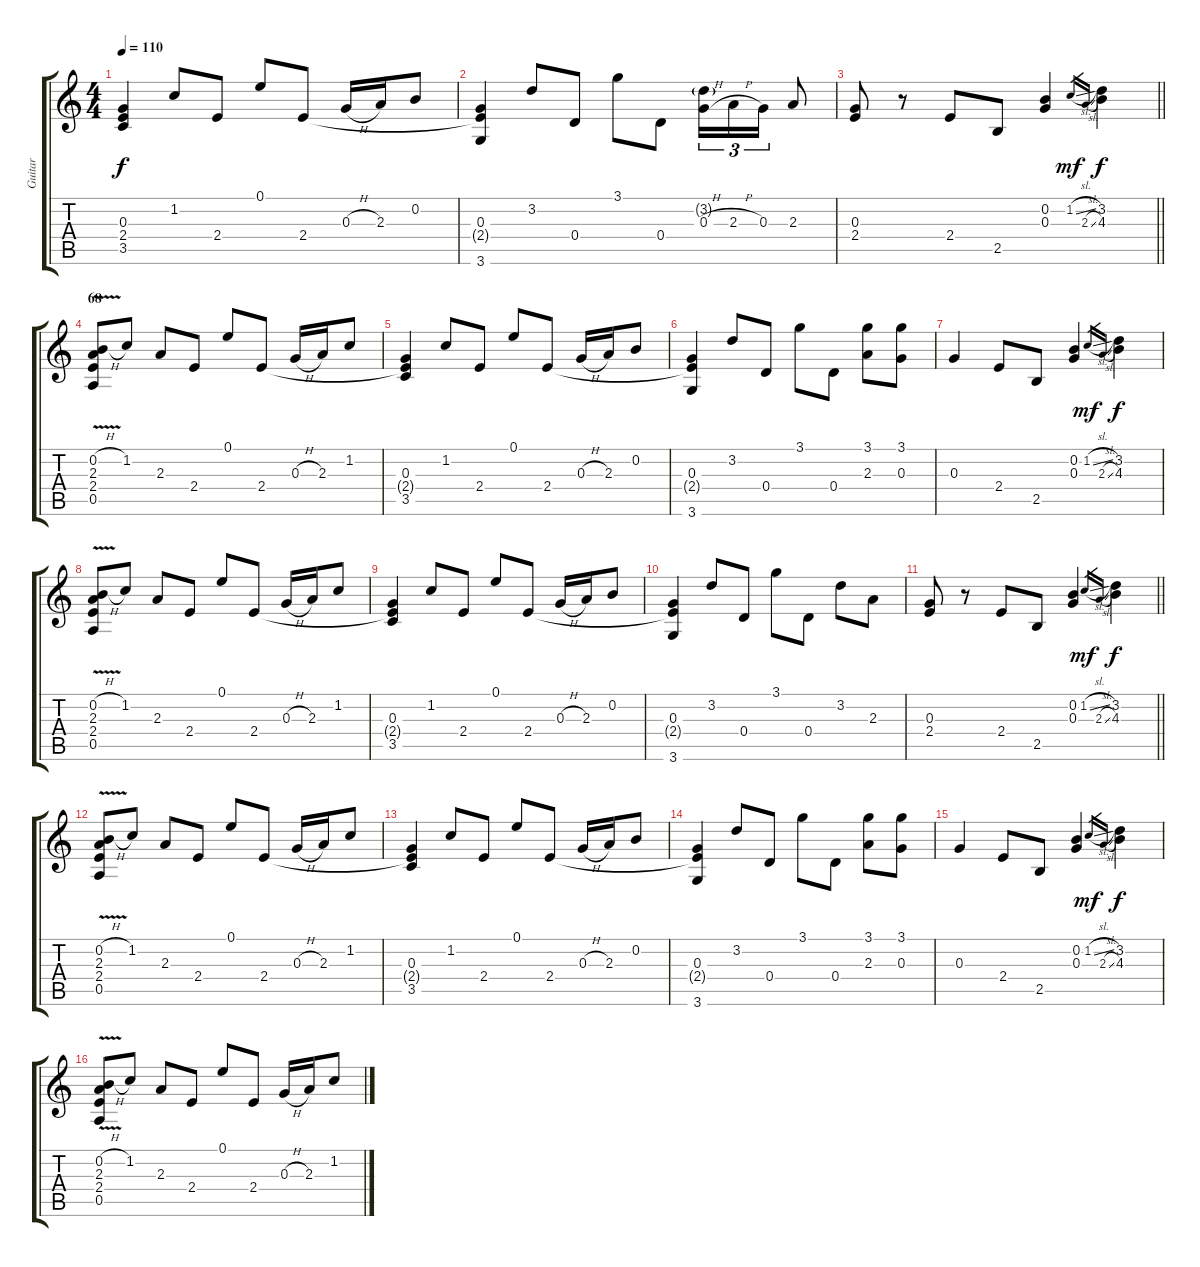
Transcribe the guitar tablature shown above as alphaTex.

\track ("Guitar" "Guitar") {instrument acousticguitarsteel}
\staff {score tabs}
\tuning (E4 B3 G3 D3 A2 E2) {hide}
\ts (4 4)
\tempo 110
\clef g2
\ks c
(0.3 2.4{t} 3.5).4{dy f} 1.2.8 2.4.8 0.1.8 2.4.8 0.3{h}.16 2.3.16 0.2.8 |
(0.3 2.4{t} 3.6).4 3.2.8 0.4.8 3.1.8 0.4.8 (3.2{g} 0.3{h}).16{tu (3 2)} 2.3{h}.16{tu (3 2)} 0.3.16{tu (3 2)} 2.3.8 |
\barLineRight lightlight
(0.3 2.4).8 r.8 2.4.8 2.5.8 (0.2 0.3).4 1.2{sl}.16{gr dy mf} 2.3{sl}.16{gr} (3.2 4.3).4{dy f} |
\section ("" "68")
(0.2{h} 2.3{v} 2.4{v} 0.5).8 1.2.8 2.3.8 2.4.8 0.1.8 2.4.8 0.3{h}.16 2.3.16 1.2.8 |
(0.3 2.4{t} 3.5).4 1.2.8 2.4.8 0.1.8 2.4.8 0.3{h}.16 2.3.16 0.2.8 |
(0.3 2.4{t} 3.6).4 3.2.8 0.4.8 3.1.8 0.4.8 (3.1 2.3).8 (3.1 0.3).8 |
0.3.4 2.4.8 2.5.8 (0.2 0.3).4 1.2{sl}.16{gr dy mf} 2.3{sl}.16{gr} (3.2 4.3).4{dy f} |
(0.2{h} 2.3{v} 2.4{v} 0.5).8 1.2.8 2.3.8 2.4.8 0.1.8 2.4.8 0.3{h}.16 2.3.16 1.2.8 |
(0.3 2.4{t} 3.5).4 1.2.8 2.4.8 0.1.8 2.4.8 0.3{h}.16 2.3.16 0.2.8 |
(0.3 2.4{t} 3.6).4 3.2.8 0.4.8 3.1.8 0.4.8 3.2.8 2.3.8 |
\barLineRight lightlight
(0.3 2.4).8 r.8 2.4.8 2.5.8 (0.2 0.3).4 1.2{sl}.16{gr dy mf} 2.3{sl}.16{gr} (3.2 4.3).4{dy f} |
(0.2{h} 2.3{v} 2.4{v} 0.5).8 1.2.8 2.3.8 2.4.8 0.1.8 2.4.8 0.3{h}.16 2.3.16 1.2.8 |
(0.3 2.4{t} 3.5).4 1.2.8 2.4.8 0.1.8 2.4.8 0.3{h}.16 2.3.16 0.2.8 |
(0.3 2.4{t} 3.6).4 3.2.8 0.4.8 3.1.8 0.4.8 (3.1 2.3).8 (3.1 0.3).8 |
0.3.4 2.4.8 2.5.8 (0.2 0.3).4 1.2{sl}.16{gr dy mf} 2.3{sl}.16{gr} (3.2 4.3).4{dy f} |
(0.2{h} 2.3{v} 2.4{v} 0.5).8 1.2.8 2.3.8 2.4.8 0.1.8 2.4.8 0.3{h}.16 2.3.16 1.2.8
